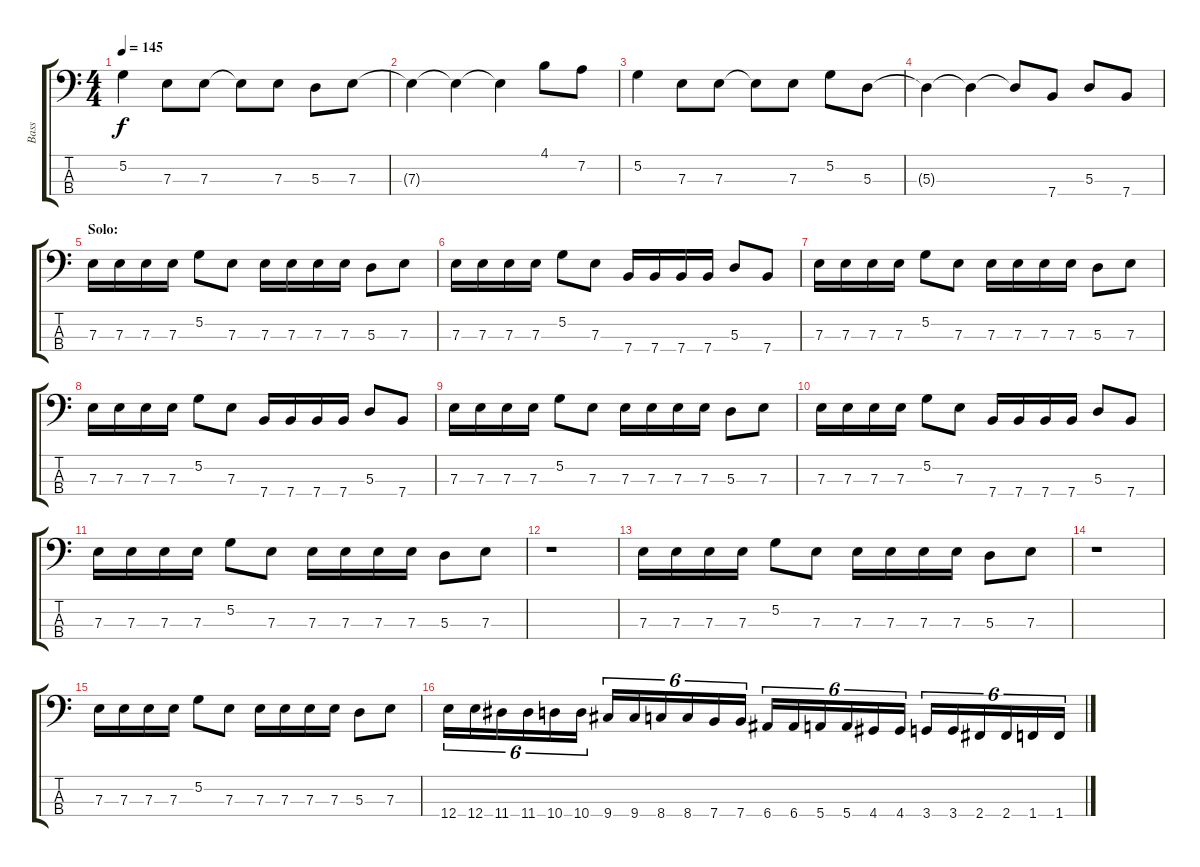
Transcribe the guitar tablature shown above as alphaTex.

\track ("Bass" "Bass") {instrument electricbasspick}
\staff {score tabs}
\tuning (G2 D2 A1 E1) {hide}
\ts (4 4)
\tempo 145
\clef f4
\ks c
5.2.4{dy f} 7.3.8 7.3.8 7.3{t}.8 7.3.8 5.3.8 7.3.8 |
7.3{t}.4 7.3{t}.4 7.3{t}.4 4.1.8 7.2.8 |
5.2.4 7.3.8 7.3.8 7.3{t}.8 7.3.8 5.2.8 5.3.8 |
5.3{t}.4 5.3{t}.4 5.3{t}.8 7.4.8 5.3.8 7.4.8 |
\section ("" "Solo:")
7.3.16 7.3.16 7.3.16 7.3.16 5.2.8 7.3.8 7.3.16 7.3.16 7.3.16 7.3.16 5.3.8 7.3.8 |
7.3.16 7.3.16 7.3.16 7.3.16 5.2.8 7.3.8 7.4.16 7.4.16 7.4.16 7.4.16 5.3.8 7.4.8 |
7.3.16 7.3.16 7.3.16 7.3.16 5.2.8 7.3.8 7.3.16 7.3.16 7.3.16 7.3.16 5.3.8 7.3.8 |
7.3.16 7.3.16 7.3.16 7.3.16 5.2.8 7.3.8 7.4.16 7.4.16 7.4.16 7.4.16 5.3.8 7.4.8 |
7.3.16 7.3.16 7.3.16 7.3.16 5.2.8 7.3.8 7.3.16 7.3.16 7.3.16 7.3.16 5.3.8 7.3.8 |
7.3.16 7.3.16 7.3.16 7.3.16 5.2.8 7.3.8 7.4.16 7.4.16 7.4.16 7.4.16 5.3.8 7.4.8 |
7.3.16 7.3.16 7.3.16 7.3.16 5.2.8 7.3.8 7.3.16 7.3.16 7.3.16 7.3.16 5.3.8 7.3.8 |
r.1 |
7.3.16 7.3.16 7.3.16 7.3.16 5.2.8 7.3.8 7.3.16 7.3.16 7.3.16 7.3.16 5.3.8 7.3.8 |
r.1 |
7.3.16 7.3.16 7.3.16 7.3.16 5.2.8 7.3.8 7.3.16 7.3.16 7.3.16 7.3.16 5.3.8 7.3.8 |
12.4.16{tu (6 4)} 12.4.16{tu (6 4)} 11.4.16{tu (6 4)} 11.4.16{tu (6 4)} 10.4.16{tu (6 4)} 10.4.16{tu (6 4)} 9.4.16{tu (6 4)} 9.4.16{tu (6 4)} 8.4.16{tu (6 4)} 8.4.16{tu (6 4)} 7.4.16{tu (6 4)} 7.4.16{tu (6 4)} 6.4.16{tu (6 4)} 6.4.16{tu (6 4)} 5.4.16{tu (6 4)} 5.4.16{tu (6 4)} 4.4.16{tu (6 4)} 4.4.16{tu (6 4)} 3.4.16{tu (6 4)} 3.4.16{tu (6 4)} 2.4.16{tu (6 4)} 2.4.16{tu (6 4)} 1.4.16{tu (6 4)} 1.4.16{tu (6 4)}
